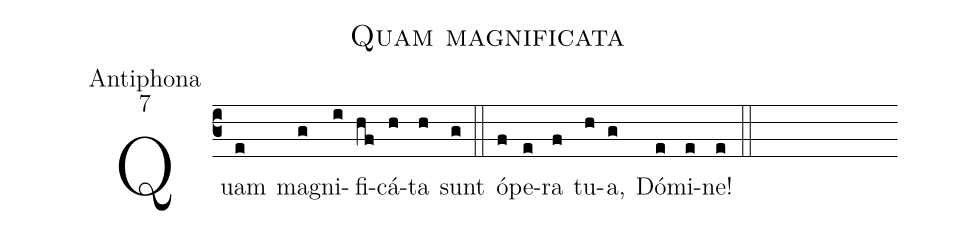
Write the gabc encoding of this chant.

name:Quam magnificata;
office-part:Antiphona;
mode:7;
%%
(c3) Quam(e) ma(g)gni(i)fi(hf)cá(h)ta(h) sunt(g) (::)
ó(f)pe(e)ra(f) tu(h)a,(g) Dó(e)mi(e)ne!(e) (::)
